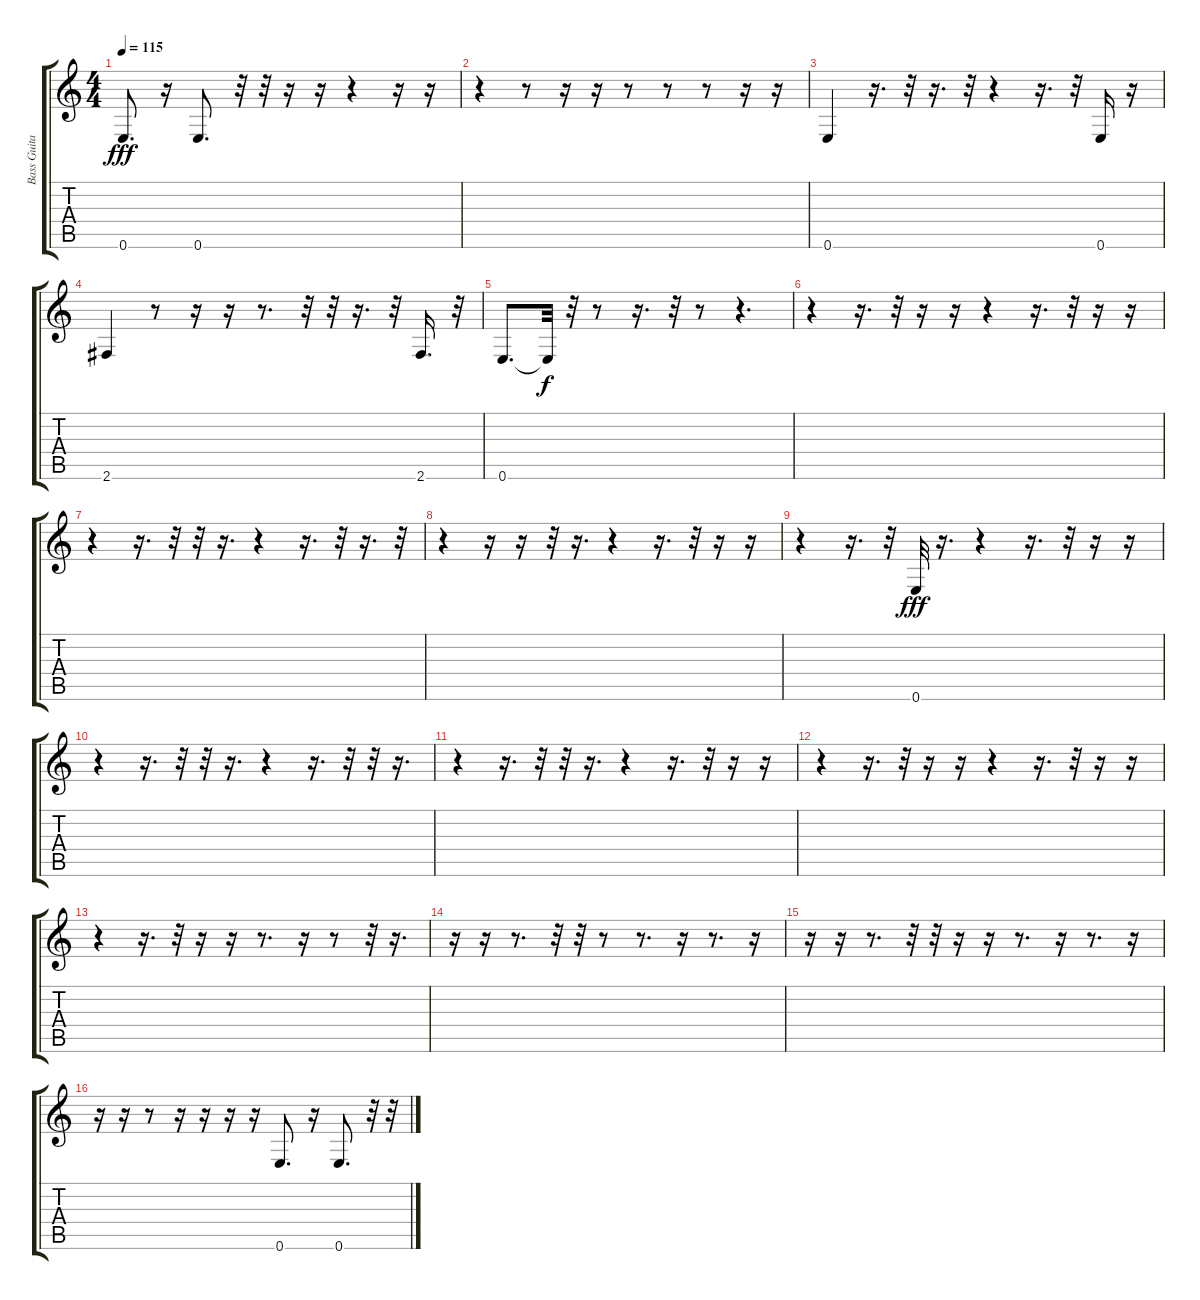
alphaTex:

\track ("Bass Guitar" "Bass Guita") {instrument fretlessbass}
\staff {score tabs}
\tuning (E4 B3 G3 D3 A2 E2) {hide}
\ts (4 4)
\tempo 115
\clef g2
\ks c
0.6.8{d dy fff} r.16 0.6.8{d} r.32 r.32 r.16 r.16 r.4 r.16 r.16 |
r.4 r.8 r.16 r.16 r.8 r.8 r.8 r.16 r.16 |
0.6.4 r.16{d} r.32 r.16{d} r.32 r.4 r.16{d} r.32 0.6.16 r.16 |
2.6.4 r.8 r.16 r.16 r.8{d} r.32 r.32 r.16{d} r.32 2.6.16{d} r.32 |
0.6.8{d} 0.6{t}.32{dy f} r.32 r.8 r.16{d} r.32 r.8 r.4{d} |
r.4 r.16{d} r.32 r.16 r.16 r.4 r.16{d} r.32 r.16 r.16 |
r.4 r.16{d} r.32 r.32 r.16{d} r.4 r.16{d} r.32 r.16{d} r.32 |
r.4 r.16 r.16 r.32 r.16{d} r.4 r.16{d} r.32 r.16 r.16 |
r.4 r.16{d} r.32 0.6.32{dy fff} r.16{d} r.4 r.16{d} r.32 r.16 r.16 |
r.4 r.16{d} r.32 r.32 r.16{d} r.4 r.16{d} r.32 r.32 r.16{d} |
r.4 r.16{d} r.32 r.32 r.16{d} r.4 r.16{d} r.32 r.16 r.16 |
r.4 r.16{d} r.32 r.16 r.16 r.4 r.16{d} r.32 r.16 r.16 |
r.4 r.16{d} r.32 r.16 r.16 r.8{d} r.16 r.8 r.32 r.16{d} |
r.16 r.16 r.8{d} r.32 r.32 r.8 r.8{d} r.16 r.8{d} r.16 |
r.16 r.16 r.8{d} r.32 r.32 r.16 r.16 r.8{d} r.16 r.8{d} r.16 |
r.16 r.16 r.8 r.16 r.16 r.16 r.16 0.6.8{d} r.16 0.6.8{d} r.32 r.32
